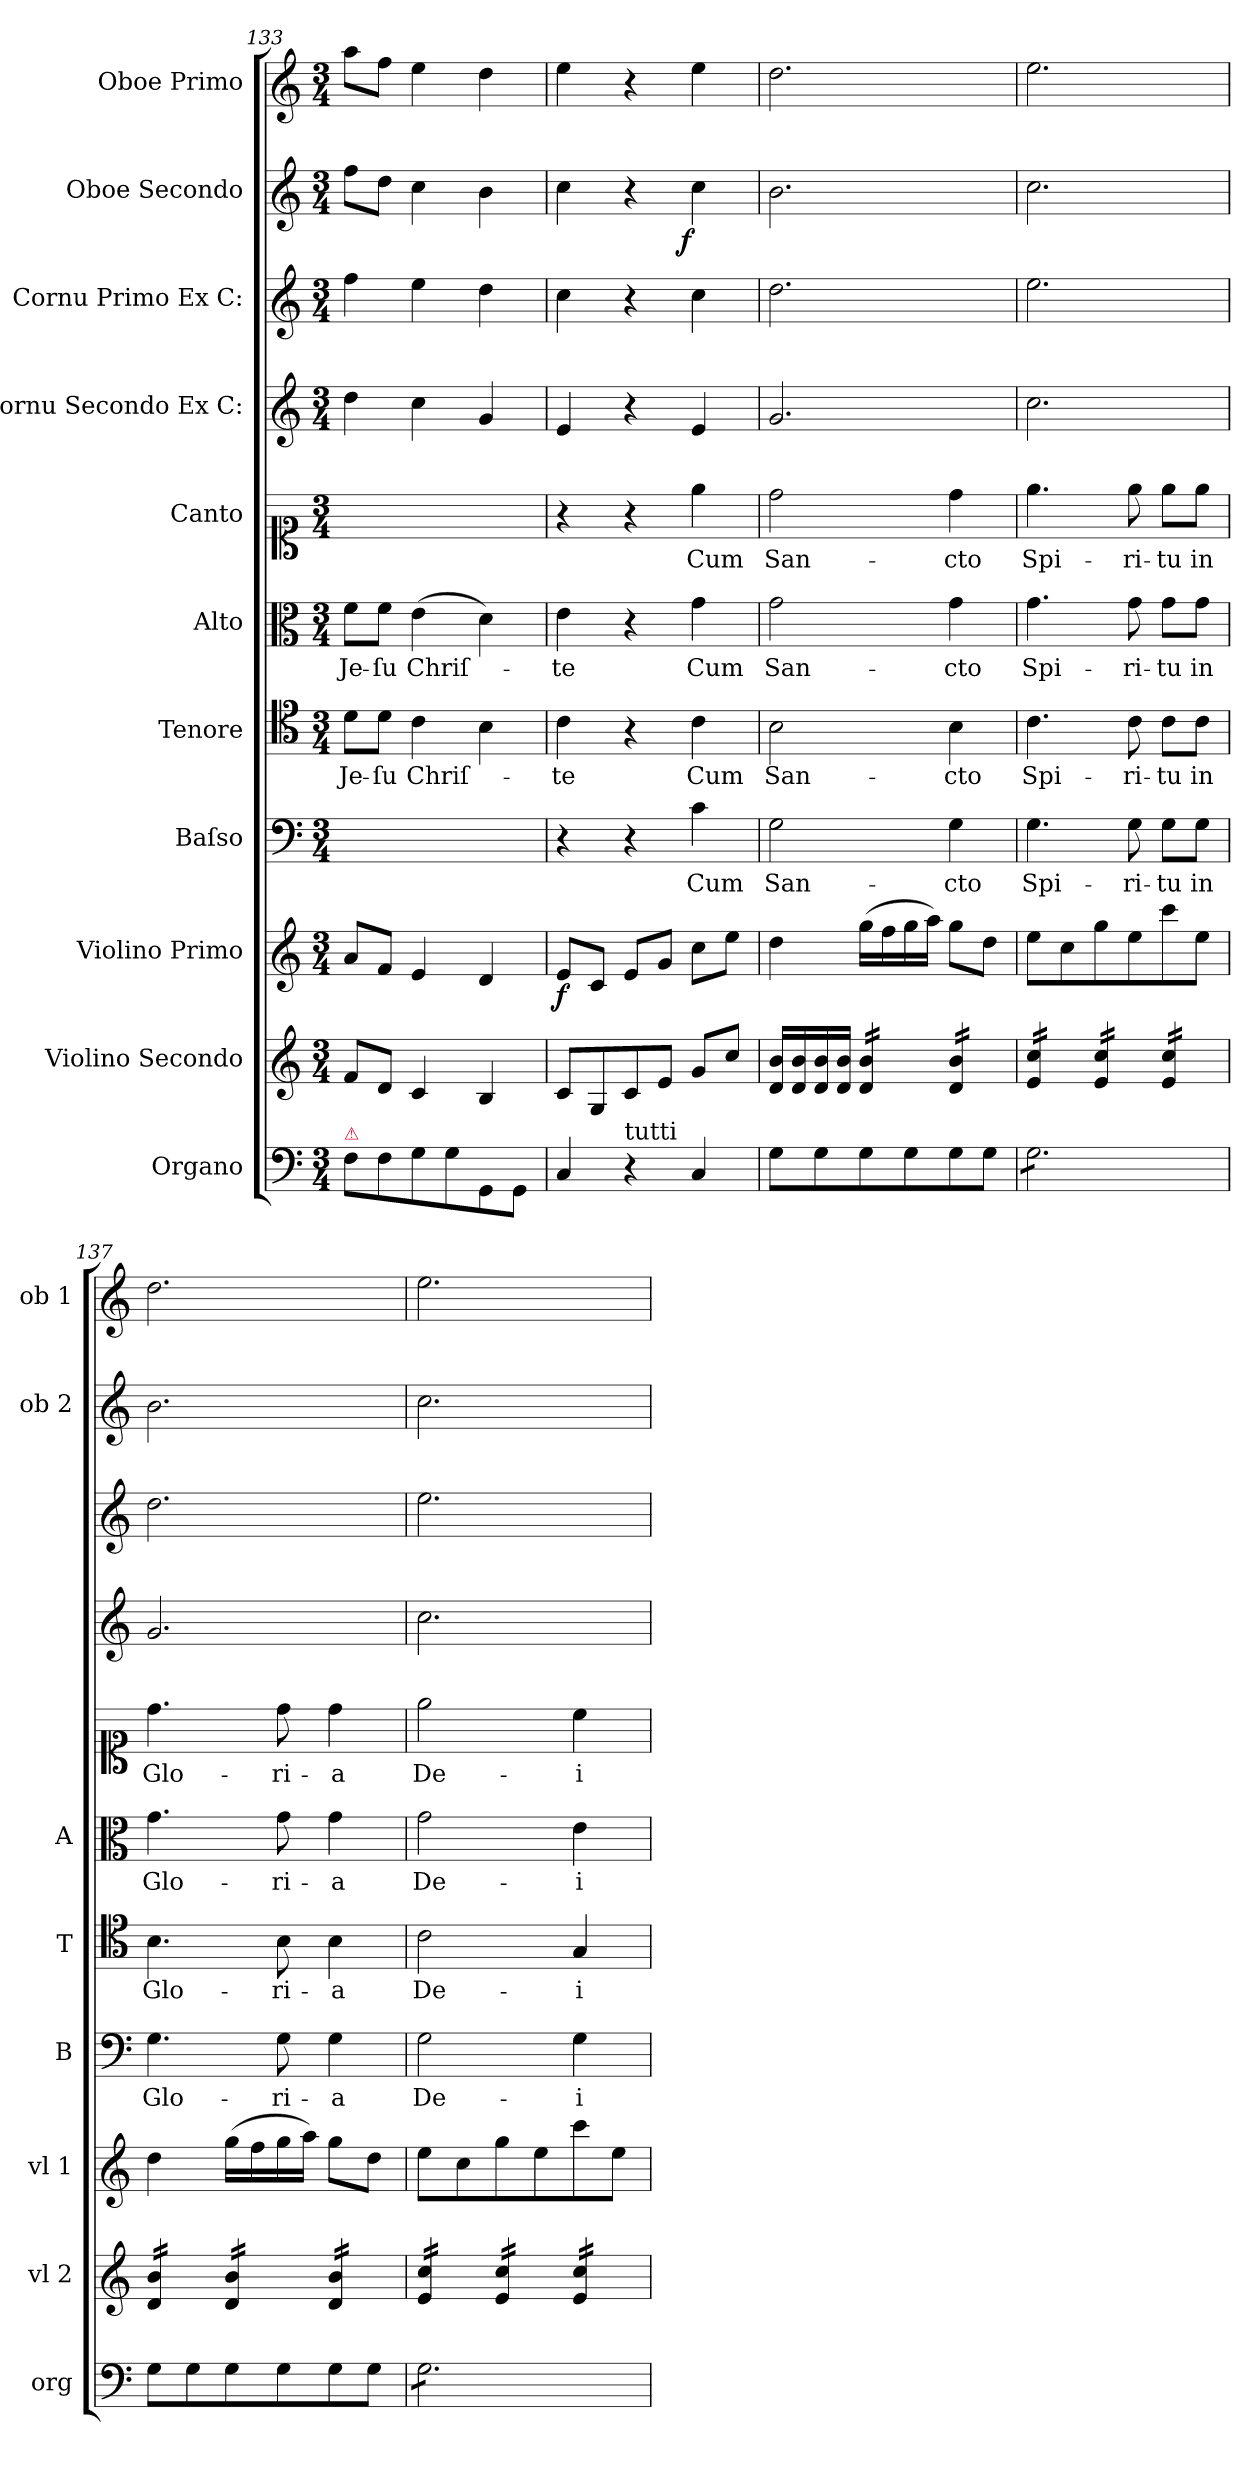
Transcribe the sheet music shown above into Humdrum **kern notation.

**kern	**kern	**dynam	**kern	**dynam	**kern	**text	**kern	**text	**kern	**text	**kern	**text	**kern	**dynam	**kern	**dynam	**kern	**dynam	**kern	**dynam
*part11	*part10	*part10	*part9	*part9	*part8	*part8	*part7	*part7	*part6	*part6	*part5	*part5	*part4	*part4	*part3	*part3	*part2	*part2	*part1	*part1
*staff11	*staff10	*staff10	*staff9	*staff9	*staff8	*staff8	*staff7	*staff7	*staff6	*staff6	*staff5	*staff5	*staff4	*staff4	*staff3	*staff3	*staff2	*staff2	*staff1	*staff1
*I"Organo	*I"Violino Secondo	*	*I"Violino Primo	*	*I"Baſso	*	*I"Tenore	*	*I"Alto	*	*I"Canto	*	*I"Cornu Secondo Ex C:	*	*I"Cornu Primo Ex C:	*	*I"Oboe Secondo	*	*I"Oboe Primo	*
*I'org	*I'vl 2	*	*I'vl 1	*	*I'B	*	*I'T	*	*I'A	*	*	*	*	*	*	*	*I'ob 2	*	*I'ob 1	*
*clefF4	*clefG2	*	*clefG2	*	*clefF4	*	*clefC4	*	*clefC3	*	*clefC1	*	*clefG2	*	*clefG2	*	*clefG2	*	*clefG2	*
*k[]	*k[]	*	*k[]	*	*k[]	*	*k[]	*	*k[]	*	*k[]	*	*k[]	*	*k[]	*	*k[]	*	*k[]	*
*C:	*C:	*	*C:	*	*C:	*	*C:	*	*C:	*	*C:	*	*C:	*	*C:	*	*C:	*	*C:	*
*M3/4	*M3/4	*	*M3/4	*	*M3/4	*	*M3/4	*	*M3/4	*	*M3/4	*	*M3/4	*	*M3/4	*	*M3/4	*	*M3/4	*
=133	=133	=133	=133	=133	=133	=133	=133	=133	=133	=133	=133	=133	=133	=133	=133	=133	=133	=133	=133	=133
!LO:TX:a:color=crimson:t=⚠	!	!	!	!	!	!	!	!	!	!	!	!	!	!	!	!	!	!	!	!
8F\L	8f/L	.	8a/L	.	2.ryy	.	8d\L	Je-	8f\L	Je-	2.ryy	.	4dd\	.	4ff\	.	8ff\L	.	8aa\L	.
8F\	8d/J	.	8f/J	.	.	.	8d\J	-ſu	8f\J	-ſu	.	.	.	.	.	.	8dd\J	.	8ff\J	.
8G\	4c/	.	4e/	.	.	.	4c\	Chriſ-	(4e\	Chriſ-	.	.	4cc\	.	4ee\	.	4cc\	.	4ee\	.
8G\	.	.	.	.	.	.	.	.	.	.	.	.	.	.	.	.	.	.	.	.
8GG/	4B/	.	4d/	.	.	.	4B\	.	4d\)	.	.	.	4g/	.	4dd\	.	4b\	.	4dd\	.
8GG/J	.	.	.	.	.	.	.	.	.	.	.	.	.	.	.	.	.	.	.	.
=134	=134	=134	=134	=134	=134	=134	=134	=134	=134	=134	=134	=134	=134	=134	=134	=134	=134	=134	=134	=134
4C/	8c/L	for&colon;	8e/L	f	4r	.	4c\	-te	4e\	-te	4r	.	4e/	.	4cc\	.	4cc\	.	4ee\	.
.	8G/	.	8c/J	.	.	.	.	.	.	.	.	.	.	.	.	.	.	.	.	.
!LO:TX:a:t=tutti	!	!	!	!	!	!	!	!	!	!	!	!	!	!	!	!	!	!	!	!
4r	8c/	.	8e/L	.	4r	.	4r	.	4r	.	4r	.	4r	.	4r	.	4r	.	4r	.
.	8e/J	.	8g/J	.	.	.	.	.	.	.	.	.	.	.	.	.	.	.	.	.
!	!	!	!	!	!	!	!	!	!	!	!	!	!	!	!	!LO:DY:a	!	!LO:DY:rj	!	!LO:DY:a:rj
4C/	8g/L	.	8cc\L	.	4c\	Cum	4c\	Cum	4g\	Cum	4ee\	Cum	4e/	for&colon;	4cc\	for&colon;	4cc\	f	4ee\	for&colon;
.	8cc/J	.	8ee\J	.	.	.	.	.	.	.	.	.	.	.	.	.	.	.	.	.
=135	=135	=135	=135	=135	=135	=135	=135	=135	=135	=135	=135	=135	=135	=135	=135	=135	=135	=135	=135	=135
8G\L	16d/ 16b/LL	.	4dd\	.	2G\	San-	2B\	San-	2g\	San-	2dd\	San-	2.g/	.	2.dd\	.	2.b\	.	2.dd\	.
.	16d/ 16b/	.	.	.	.	.	.	.	.	.	.	.	.	.	.	.	.	.	.	.
8G\	16d/ 16b/	.	.	.	.	.	.	.	.	.	.	.	.	.	.	.	.	.	.	.
.	16d/ 16b/JJ	.	.	.	.	.	.	.	.	.	.	.	.	.	.	.	.	.	.	.
*	*tremolo	*	*	*	*	*	*	*	*	*	*	*	*	*	*	*	*	*	*	*
8G\	16d/ 16b/LL	.	(16gg\LL	.	.	.	.	.	.	.	.	.	.	.	.	.	.	.	.	.
.	16d/ 16b/	.	16ff\	.	.	.	.	.	.	.	.	.	.	.	.	.	.	.	.	.
8G\	16d/ 16b/	.	16gg\	.	.	.	.	.	.	.	.	.	.	.	.	.	.	.	.	.
.	16d/ 16b/JJ	.	16aa\JJ)	.	.	.	.	.	.	.	.	.	.	.	.	.	.	.	.	.
8G\	16d/ 16b/LL	.	8gg\L	.	4G\	-cto	4B\	-cto	4g\	-cto	4dd\	-cto	.	.	.	.	.	.	.	.
.	16d/ 16b/	.	.	.	.	.	.	.	.	.	.	.	.	.	.	.	.	.	.	.
8G\J	16d/ 16b/	.	8dd\J	.	.	.	.	.	.	.	.	.	.	.	.	.	.	.	.	.
.	16d/ 16b/JJ	.	.	.	.	.	.	.	.	.	.	.	.	.	.	.	.	.	.	.
=136	=136	=136	=136	=136	=136	=136	=136	=136	=136	=136	=136	=136	=136	=136	=136	=136	=136	=136	=136	=136
*tremolo	*	*	*	*	*	*	*	*	*	*	*	*	*	*	*	*	*	*	*	*
8G\L	16e/ 16cc/LL	.	8ee\L	.	4.G\	Spi-	4.c\	Spi-	4.g\	Spi-	4.ee\	Spi-	2.cc\	.	2.ee\	.	2.cc\	.	2.ee\	.
.	16e/ 16cc/	.	.	.	.	.	.	.	.	.	.	.	.	.	.	.	.	.	.	.
8G\	16e/ 16cc/	.	8cc\	.	.	.	.	.	.	.	.	.	.	.	.	.	.	.	.	.
.	16e/ 16cc/JJ	.	.	.	.	.	.	.	.	.	.	.	.	.	.	.	.	.	.	.
8G\	16e/ 16cc/LL	.	8gg\	.	.	.	.	.	.	.	.	.	.	.	.	.	.	.	.	.
.	16e/ 16cc/	.	.	.	.	.	.	.	.	.	.	.	.	.	.	.	.	.	.	.
8G\	16e/ 16cc/	.	8ee\	.	8G\	-ri-	8c\	-ri-	8g\	-ri-	8ee\	-ri-	.	.	.	.	.	.	.	.
.	16e/ 16cc/JJ	.	.	.	.	.	.	.	.	.	.	.	.	.	.	.	.	.	.	.
8G\	16e/ 16cc/LL	.	8ccc\	.	8G\L	-tu	8c\L	-tu	8g\L	-tu	8ee\L	-tu	.	.	.	.	.	.	.	.
.	16e/ 16cc/	.	.	.	.	.	.	.	.	.	.	.	.	.	.	.	.	.	.	.
8G\J	16e/ 16cc/	.	8ee\J	.	8G\J	in	8c\J	in	8g\J	in	8ee\J	in	.	.	.	.	.	.	.	.
*Xtremolo	*	*	*	*	*	*	*	*	*	*	*	*	*	*	*	*	*	*	*	*
.	16e/ 16cc/JJ	.	.	.	.	.	.	.	.	.	.	.	.	.	.	.	.	.	.	.
=137	=137	=137	=137	=137	=137	=137	=137	=137	=137	=137	=137	=137	=137	=137	=137	=137	=137	=137	=137	=137
8G\L	16d/ 16b/LL	.	4dd\	.	4.G\	Glo-	4.B\	Glo-	4.g\	Glo-	4.dd\	Glo-	2.g/	.	2.dd\	.	2.b\	.	2.dd\	.
.	16d/ 16b/	.	.	.	.	.	.	.	.	.	.	.	.	.	.	.	.	.	.	.
8G\	16d/ 16b/	.	.	.	.	.	.	.	.	.	.	.	.	.	.	.	.	.	.	.
.	16d/ 16b/JJ	.	.	.	.	.	.	.	.	.	.	.	.	.	.	.	.	.	.	.
8G\	16d/ 16b/LL	.	(16gg\LL	.	.	.	.	.	.	.	.	.	.	.	.	.	.	.	.	.
.	16d/ 16b/	.	16ff\	.	.	.	.	.	.	.	.	.	.	.	.	.	.	.	.	.
8G\	16d/ 16b/	.	16gg\	.	8G\	-ri-	8B\	-ri-	8g\	-ri-	8dd\	-ri-	.	.	.	.	.	.	.	.
.	16d/ 16b/JJ	.	16aa\JJ)	.	.	.	.	.	.	.	.	.	.	.	.	.	.	.	.	.
8G\	16d/ 16b/LL	.	8gg\L	.	4G\	-a	4B\	-a	4g\	-a	4dd\	-a	.	.	.	.	.	.	.	.
.	16d/ 16b/	.	.	.	.	.	.	.	.	.	.	.	.	.	.	.	.	.	.	.
8G\J	16d/ 16b/	.	8dd\J	.	.	.	.	.	.	.	.	.	.	.	.	.	.	.	.	.
.	16d/ 16b/JJ	.	.	.	.	.	.	.	.	.	.	.	.	.	.	.	.	.	.	.
=138	=138	=138	=138	=138	=138	=138	=138	=138	=138	=138	=138	=138	=138	=138	=138	=138	=138	=138	=138	=138
*tremolo	*	*	*	*	*	*	*	*	*	*	*	*	*	*	*	*	*	*	*	*
8G\L	16e/ 16cc/LL	.	8ee\L	.	2G\	De-	2c\	De-	2g\	De-	2ee\	De-	2.cc\	.	2.ee\	.	2.cc\	.	2.ee\	.
.	16e/ 16cc/	.	.	.	.	.	.	.	.	.	.	.	.	.	.	.	.	.	.	.
8G\	16e/ 16cc/	.	8cc\	.	.	.	.	.	.	.	.	.	.	.	.	.	.	.	.	.
.	16e/ 16cc/JJ	.	.	.	.	.	.	.	.	.	.	.	.	.	.	.	.	.	.	.
8G\	16e/ 16cc/LL	.	8gg\	.	.	.	.	.	.	.	.	.	.	.	.	.	.	.	.	.
.	16e/ 16cc/	.	.	.	.	.	.	.	.	.	.	.	.	.	.	.	.	.	.	.
8G\	16e/ 16cc/	.	8ee\	.	.	.	.	.	.	.	.	.	.	.	.	.	.	.	.	.
.	16e/ 16cc/JJ	.	.	.	.	.	.	.	.	.	.	.	.	.	.	.	.	.	.	.
8G\	16e/ 16cc/LL	.	8ccc\	.	4G\	-i	4G/	-i	4e\	-i	4cc\	-i	.	.	.	.	.	.	.	.
.	16e/ 16cc/	.	.	.	.	.	.	.	.	.	.	.	.	.	.	.	.	.	.	.
8G\J	16e/ 16cc/	.	8ee\J	.	.	.	.	.	.	.	.	.	.	.	.	.	.	.	.	.
*Xtremolo	*	*	*	*	*	*	*	*	*	*	*	*	*	*	*	*	*	*	*	*
.	16e/ 16cc/JJ	.	.	.	.	.	.	.	.	.	.	.	.	.	.	.	.	.	.	.
*	*Xtremolo	*	*	*	*	*	*	*	*	*	*	*	*	*	*	*	*	*	*	*
=	=	=	=	=	=	=	=	=	=	=	=	=	=	=	=	=	=	=	=	=
*-	*-	*-	*-	*-	*-	*-	*-	*-	*-	*-	*-	*-	*-	*-	*-	*-	*-	*-	*-	*-
